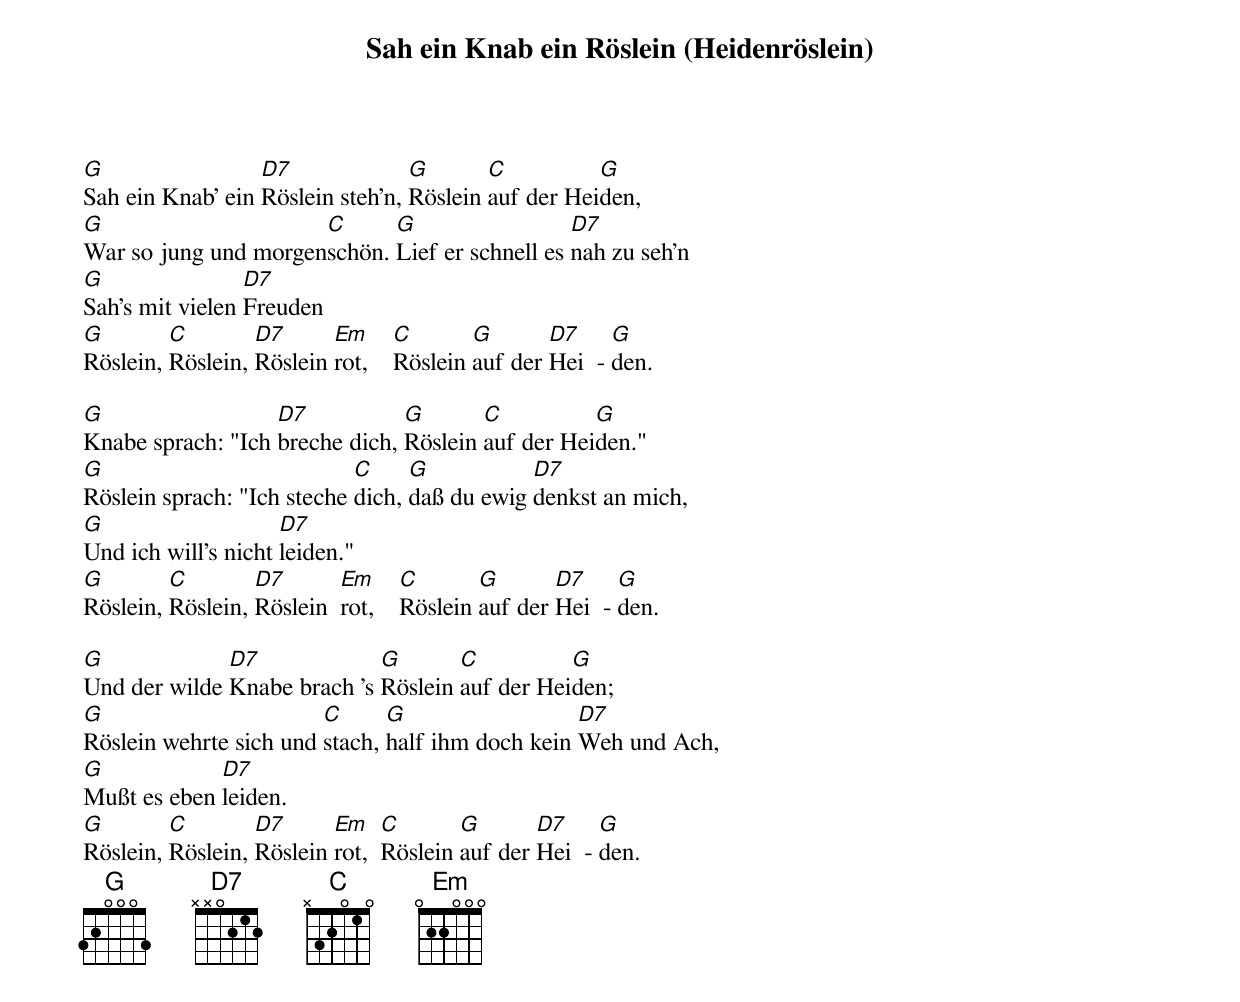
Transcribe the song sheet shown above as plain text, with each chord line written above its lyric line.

Sah ein Knab ein Röslein (Heidenröslein)

G                 D7              G       C          G
Sah ein Knab' ein Röslein steh'n, Röslein auf der Heiden,
G                     C      G                  D7
War so jung und morgenschön. Lief er schnell es nah zu seh'n
G                D7
Sah's mit vielen Freuden
G        C        D7      Em      C       G       D7     G
Röslein, Röslein, Röslein rot,    Röslein auf der Hei  - den.

G                  D7           G       C          G
Knabe sprach: "Ich breche dich, Röslein auf der Heiden."
G                           C     G           D7
Röslein sprach: "Ich steche dich, daß du ewig denkst an mich,
G                    D7
Und ich will's nicht leiden."
G        C        D7       Em      C       G       D7     G
Röslein, Röslein, Röslein  rot,    Röslein auf der Hei  - den.

G             D7             G       C          G
Und der wilde Knabe brach 's Röslein auf der Heiden;
G                       C      G                  D7
Röslein wehrte sich und stach, half ihm doch kein Weh und Ach,
G            D7
Mußt es eben leiden.
G        C        D7      Em    C       G       D7     G
Röslein, Röslein, Röslein rot,  Röslein auf der Hei  - den.
